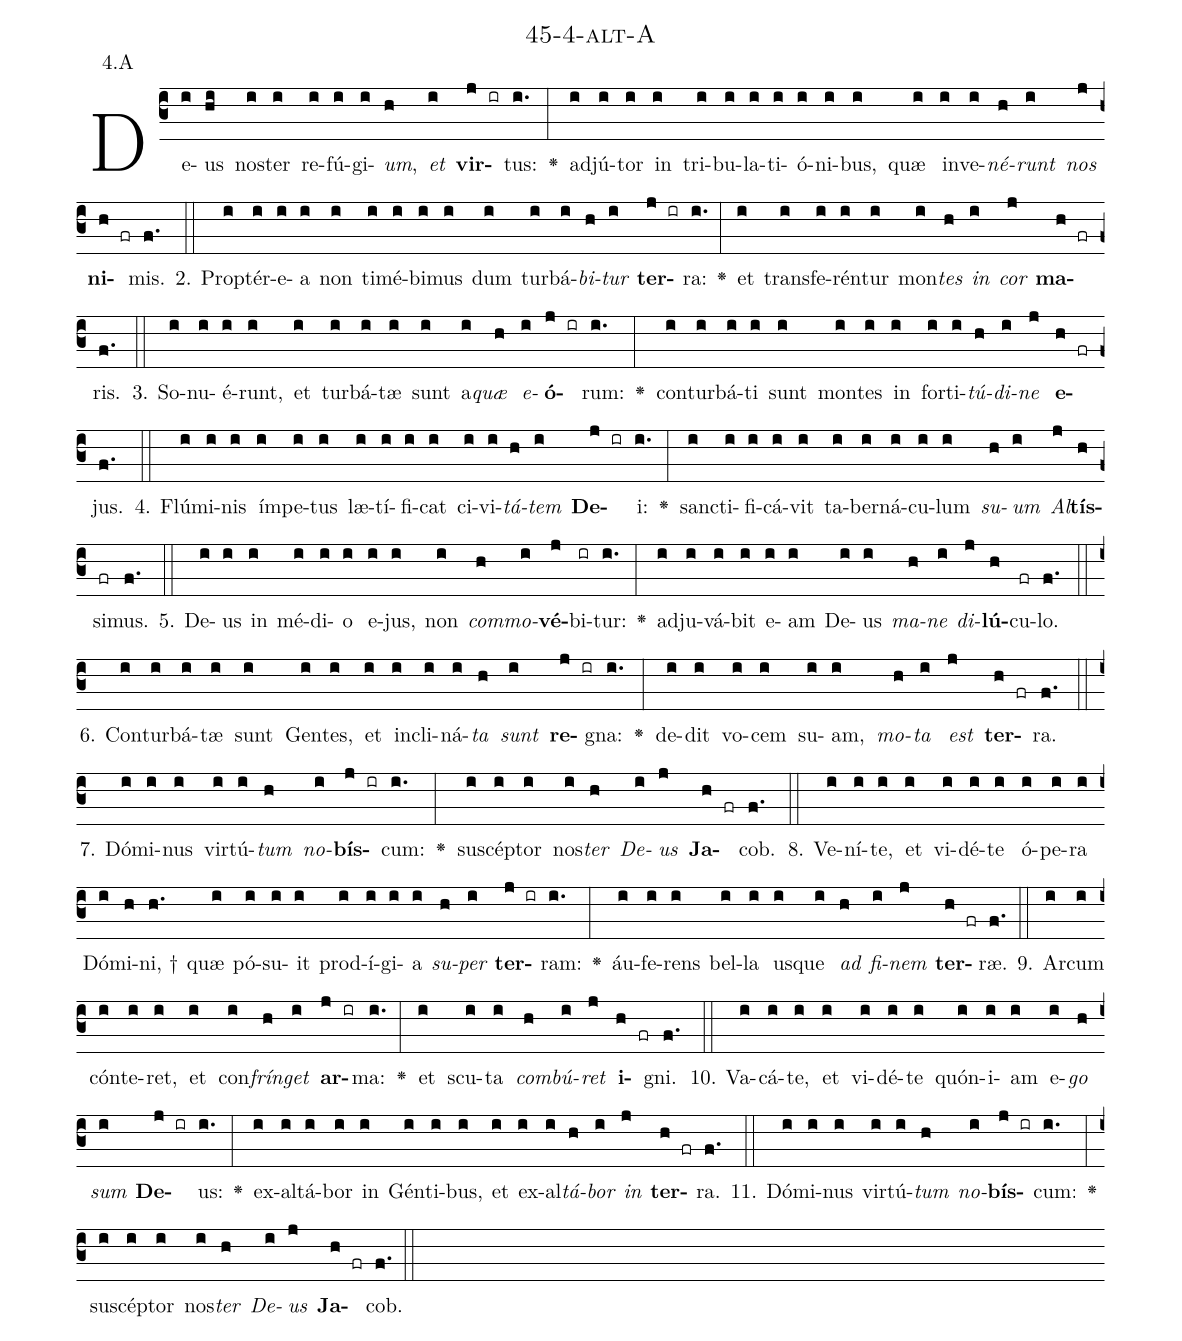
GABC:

name: 45-4-alt-A;
annotation: 4.A;
%%
(c3)De(i)us(hi) nos(i)ter(i) re(i)fú(i)gi(i)<i>um</i>,(h) <i>et</i>(i) <b>vir</b>(j ir)tus:(i.) <v>\greheightstar</v>(:) ad(i)jú(i)tor(i) in(i) tri(i)bu(i)la(i)ti(i)ó(i)ni(i)bus,(i) quæ(i) in(i)ve(i)<i>né</i>(h)<i>runt</i>(i) <i>nos</i>(j) <b>ni</b>(h fr)mis.(f.) (::)
2. Prop(i)tér(i)e(i)a(i) non(i) ti(i)mé(i)bi(i)mus(i) dum(i) tur(i)bá(i)<i>bi</i>(h)<i>tur</i>(i) <b>ter</b>(j ir)ra:(i.) <v>\greheightstar</v>(:) et(i) trans(i)fe(i)rén(i)tur(i) mon(i)<i>tes</i>(h) <i>in</i>(i) <i>cor</i>(j) <b>ma</b>(h fr)ris.(f.) (::)
3. So(i)nu(i)é(i)runt,(i) et(i) tur(i)bá(i)tæ(i) sunt(i) a(i)<i>quæ</i>(h) <i>e</i>(i)<b>ó</b>(j ir)rum:(i.) <v>\greheightstar</v>(:) con(i)tur(i)bá(i)ti(i) sunt(i) mon(i)tes(i) in(i) for(i)ti(i)<i>tú</i>(h)<i>di</i>(i)<i>ne</i>(j) <b>e</b>(h fr)jus.(f.) (::)
4. Flú(i)mi(i)nis(i) ím(i)pe(i)tus(i) læ(i)tí(i)fi(i)cat(i) ci(i)vi(i)<i>tá</i>(h)<i>tem</i>(i) <b>De</b>(j ir)i:(i.) <v>\greheightstar</v>(:) sanc(i)ti(i)fi(i)cá(i)vit(i) ta(i)ber(i)ná(i)cu(i)lum(i) <i>su</i>(h)<i>um</i>(i) <i>Al</i>(j)<b>tís</b>(h)si(fr)mus.(f.) (::)
5. De(i)us(i) in(i) mé(i)di(i)o(i) e(i)jus,(i) non(i) <i>com</i>(h)<i>mo</i>(i)<b>vé</b>(j)bi(ir)tur:(i.) <v>\greheightstar</v>(:) ad(i)ju(i)vá(i)bit(i) e(i)am(i) De(i)us(i) <i>ma</i>(h)<i>ne</i>(i) <i>di</i>(j)<b>lú</b>(h)cu(fr)lo.(f.) (::)
6. Con(i)tur(i)bá(i)tæ(i) sunt(i) Gen(i)tes,(i) et(i) in(i)cli(i)ná(i)<i>ta</i>(h) <i>sunt</i>(i) <b>re</b>(j ir)gna:(i.) <v>\greheightstar</v>(:) de(i)dit(i) vo(i)cem(i) su(i)am,(i) <i>mo</i>(h)<i>ta</i>(i) <i>est</i>(j) <b>ter</b>(h fr)ra.(f.) (::)
7. Dó(i)mi(i)nus(i) vir(i)tú(i)<i>tum</i>(h) <i>no</i>(i)<b>bís</b>(j ir)cum:(i.) <v>\greheightstar</v>(:) su(i)scép(i)tor(i) nos(i)<i>ter</i>(h) <i>De</i>(i)<i>us</i>(j) <b>Ja</b>(h fr)cob.(f.) (::)
8. Ve(i)ní(i)te,(i) et(i) vi(i)dé(i)te(i) ó(i)pe(i)ra(i) Dó(i)mi(h)ni, †(h.) quæ(i) pó(i)su(i)it(i) prod(i)í(i)gi(i)a(i) <i>su</i>(h)<i>per</i>(i) <b>ter</b>(j ir)ram:(i.) <v>\greheightstar</v>(:) áu(i)fe(i)rens(i) bel(i)la(i) us(i)que(i) <i>ad</i>(h) <i>fi</i>(i)<i>nem</i>(j) <b>ter</b>(h fr)ræ.(f.) (::)
9. Ar(i)cum(i) cón(i)te(i)ret,(i) et(i) con(i)<i>frín</i>(h)<i>get</i>(i) <b>ar</b>(j ir)ma:(i.) <v>\greheightstar</v>(:) et(i) scu(i)ta(i) <i>com</i>(h)<i>bú</i>(i)<i>ret</i>(j) <b>i</b>(h fr)gni.(f.) (::)
10. Va(i)cá(i)te,(i) et(i) vi(i)dé(i)te(i) quón(i)i(i)am(i) e(i)<i>go</i>(h) <i>sum</i>(i) <b>De</b>(j ir)us:(i.) <v>\greheightstar</v>(:) ex(i)al(i)tá(i)bor(i) in(i) Gén(i)ti(i)bus,(i) et(i) ex(i)al(i)<i>tá</i>(h)<i>bor</i>(i) <i>in</i>(j) <b>ter</b>(h fr)ra.(f.) (::)
11. Dó(i)mi(i)nus(i) vir(i)tú(i)<i>tum</i>(h) <i>no</i>(i)<b>bís</b>(j ir)cum:(i.) <v>\greheightstar</v>(:) su(i)scép(i)tor(i) nos(i)<i>ter</i>(h) <i>De</i>(i)<i>us</i>(j) <b>Ja</b>(h fr)cob.(f.) (::)
